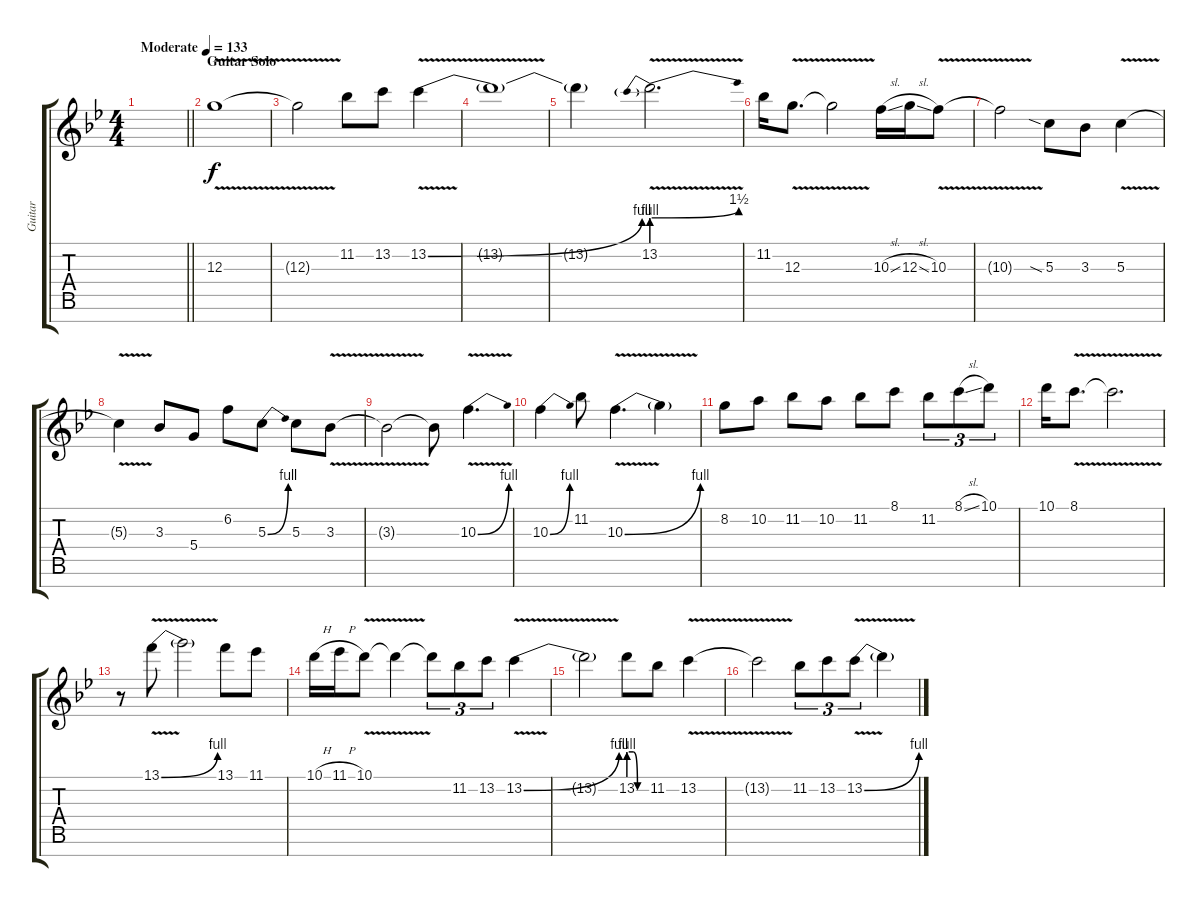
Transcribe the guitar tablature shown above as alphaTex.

\track ("Guitar" "Guitar") {instrument overdrivenguitar}
\staff {score tabs}
\tuning (E4 B3 G3 D3 A2 E2 B1) {hide}
\ts (4 4)
\tempo (133 "Moderate")
\clef g2
\barLineRight lightlight
\ks bb
|
\section ("" "Guitar Solo")
12.3{v}.1 |
12.3{t}.2 11.2.8 13.2.8 13.2{be (bend 0 0 60 4) v}.4 |
13.2{t}.1 |
13.2{t}.4 13.2{be (prebendbend 0 4 60 6) v}.2{d} |
11.2.16 12.3{v}.8{d} 12.3{t}.2 10.3{sl}.16 12.3{sl}.16 10.3{v}.8 |
10.3{t}.2 5.3{sia}.8 3.3.8 5.3{v}.4 |
5.3{t}.4 3.3.8 5.4.8 6.2.8 5.3{be (bend 0 0 60 4)}.8 5.3.8 3.3{v}.8 |
3.3{t}.2 3.3{t}.8 10.3{be (bend 0 0 60 4) v}.4{d} |
10.3{be (bend 0 0 60 4)}.4 11.2.8 10.3{be (bend 0 0 60 4) v}.4{d} 10.3{t}.4 |
8.2.8 10.2.8 11.2.8 10.2.8 11.2.8 8.1.8 11.2.8{tu (3 2)} 8.1{sl}.8{tu (3 2)} 10.1.8{tu (3 2)} |
10.1.16 8.1{v}.8{d} 8.1{t}.2{d} |
r.8 13.1{be (bend 0 0 60 4) v}.8 13.1{t}.2 13.1.8 11.1.8 |
10.1{h}.16 11.1{h}.16 10.1{v}.8 10.1{t}.4 10.1{t}.8{tu (3 2)} 11.2.8{tu (3 2)} 13.2.8{tu (3 2)} 13.2{be (bend 0 0 60 4) v}.4 |
13.2{t}.2 13.2{be (custom 0 4 15 4 30 0 60 0)}.8 11.2.8 13.2{v}.4 |
13.2{t}.2 11.2.8{tu (3 2)} 13.2.8{tu (3 2)} 13.2{be (bend 0 0 60 4) v}.8{tu (3 2)} 13.2{t}.4
